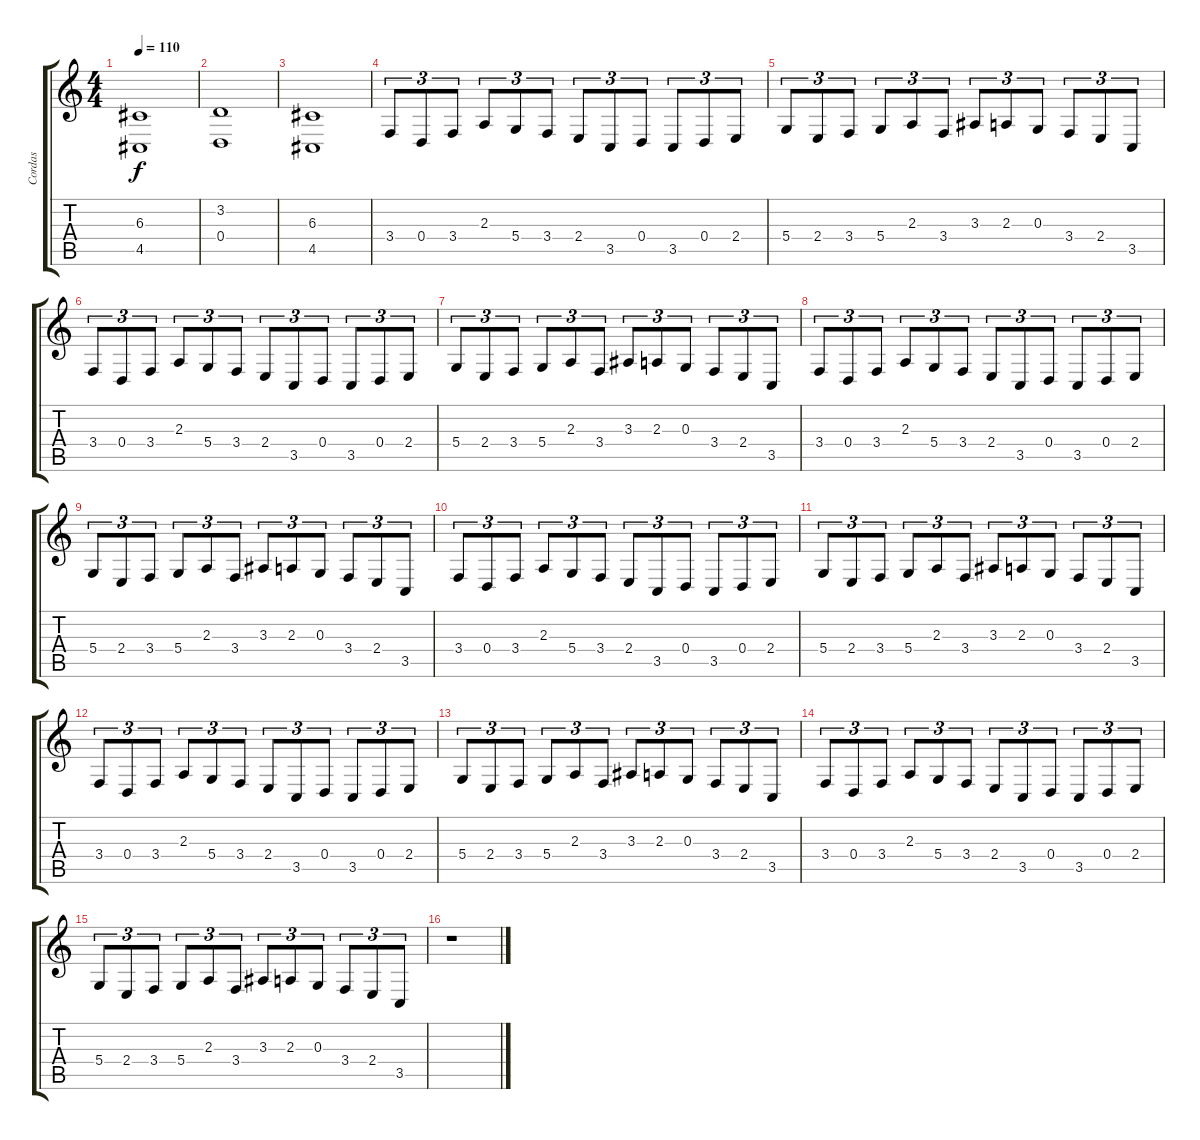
\track ("Cordas" "Cordas") {instrument stringensemble1}
\staff {score tabs}
\tuning (E4 B3 G3 D3 A2 E2) {hide}
\ts (4 4)
\tempo 110
\clef g2
\ks c
(6.3 4.5).1{dy f} |
(3.2 0.4).1 |
(6.3 4.5).1 |
3.4.8{tu (3 2)} 0.4.8{tu (3 2)} 3.4.8{tu (3 2)} 2.3.8{tu (3 2)} 5.4.8{tu (3 2)} 3.4.8{tu (3 2)} 2.4.8{tu (3 2)} 3.5.8{tu (3 2)} 0.4.8{tu (3 2)} 3.5.8{tu (3 2)} 0.4.8{tu (3 2)} 2.4.8{tu (3 2)} |
5.4.8{tu (3 2)} 2.4.8{tu (3 2)} 3.4.8{tu (3 2)} 5.4.8{tu (3 2)} 2.3.8{tu (3 2)} 3.4.8{tu (3 2)} 3.3.8{tu (3 2)} 2.3.8{tu (3 2)} 0.3.8{tu (3 2)} 3.4.8{tu (3 2)} 2.4.8{tu (3 2)} 3.5.8{tu (3 2)} |
3.4.8{tu (3 2)} 0.4.8{tu (3 2)} 3.4.8{tu (3 2)} 2.3.8{tu (3 2)} 5.4.8{tu (3 2)} 3.4.8{tu (3 2)} 2.4.8{tu (3 2)} 3.5.8{tu (3 2)} 0.4.8{tu (3 2)} 3.5.8{tu (3 2)} 0.4.8{tu (3 2)} 2.4.8{tu (3 2)} |
5.4.8{tu (3 2)} 2.4.8{tu (3 2)} 3.4.8{tu (3 2)} 5.4.8{tu (3 2)} 2.3.8{tu (3 2)} 3.4.8{tu (3 2)} 3.3.8{tu (3 2)} 2.3.8{tu (3 2)} 0.3.8{tu (3 2)} 3.4.8{tu (3 2)} 2.4.8{tu (3 2)} 3.5.8{tu (3 2)} |
3.4.8{tu (3 2)} 0.4.8{tu (3 2)} 3.4.8{tu (3 2)} 2.3.8{tu (3 2)} 5.4.8{tu (3 2)} 3.4.8{tu (3 2)} 2.4.8{tu (3 2)} 3.5.8{tu (3 2)} 0.4.8{tu (3 2)} 3.5.8{tu (3 2)} 0.4.8{tu (3 2)} 2.4.8{tu (3 2)} |
5.4.8{tu (3 2)} 2.4.8{tu (3 2)} 3.4.8{tu (3 2)} 5.4.8{tu (3 2)} 2.3.8{tu (3 2)} 3.4.8{tu (3 2)} 3.3.8{tu (3 2)} 2.3.8{tu (3 2)} 0.3.8{tu (3 2)} 3.4.8{tu (3 2)} 2.4.8{tu (3 2)} 3.5.8{tu (3 2)} |
3.4.8{tu (3 2)} 0.4.8{tu (3 2)} 3.4.8{tu (3 2)} 2.3.8{tu (3 2)} 5.4.8{tu (3 2)} 3.4.8{tu (3 2)} 2.4.8{tu (3 2)} 3.5.8{tu (3 2)} 0.4.8{tu (3 2)} 3.5.8{tu (3 2)} 0.4.8{tu (3 2)} 2.4.8{tu (3 2)} |
5.4.8{tu (3 2)} 2.4.8{tu (3 2)} 3.4.8{tu (3 2)} 5.4.8{tu (3 2)} 2.3.8{tu (3 2)} 3.4.8{tu (3 2)} 3.3.8{tu (3 2)} 2.3.8{tu (3 2)} 0.3.8{tu (3 2)} 3.4.8{tu (3 2)} 2.4.8{tu (3 2)} 3.5.8{tu (3 2)} |
3.4.8{tu (3 2)} 0.4.8{tu (3 2)} 3.4.8{tu (3 2)} 2.3.8{tu (3 2)} 5.4.8{tu (3 2)} 3.4.8{tu (3 2)} 2.4.8{tu (3 2)} 3.5.8{tu (3 2)} 0.4.8{tu (3 2)} 3.5.8{tu (3 2)} 0.4.8{tu (3 2)} 2.4.8{tu (3 2)} |
5.4.8{tu (3 2)} 2.4.8{tu (3 2)} 3.4.8{tu (3 2)} 5.4.8{tu (3 2)} 2.3.8{tu (3 2)} 3.4.8{tu (3 2)} 3.3.8{tu (3 2)} 2.3.8{tu (3 2)} 0.3.8{tu (3 2)} 3.4.8{tu (3 2)} 2.4.8{tu (3 2)} 3.5.8{tu (3 2)} |
3.4.8{tu (3 2)} 0.4.8{tu (3 2)} 3.4.8{tu (3 2)} 2.3.8{tu (3 2)} 5.4.8{tu (3 2)} 3.4.8{tu (3 2)} 2.4.8{tu (3 2)} 3.5.8{tu (3 2)} 0.4.8{tu (3 2)} 3.5.8{tu (3 2)} 0.4.8{tu (3 2)} 2.4.8{tu (3 2)} |
5.4.8{tu (3 2)} 2.4.8{tu (3 2)} 3.4.8{tu (3 2)} 5.4.8{tu (3 2)} 2.3.8{tu (3 2)} 3.4.8{tu (3 2)} 3.3.8{tu (3 2)} 2.3.8{tu (3 2)} 0.3.8{tu (3 2)} 3.4.8{tu (3 2)} 2.4.8{tu (3 2)} 3.5.8{tu (3 2)} |
r.1
